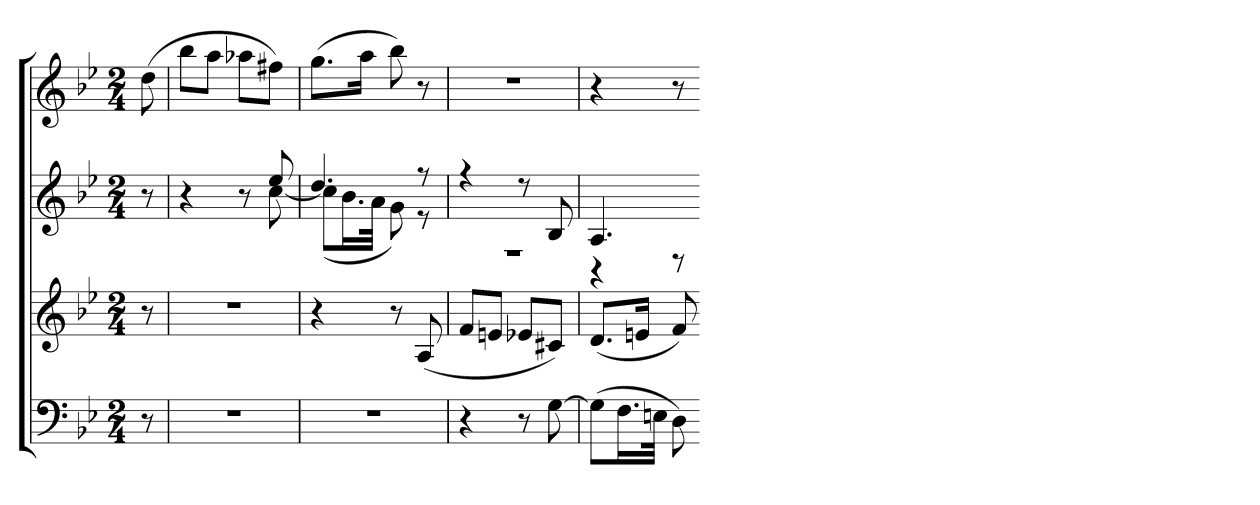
**kern	**kern	**kern	**kern
*part4	*part3	*part2	*part1
*staff4	*staff3	*staff2	*staff1
*clefF4	*clefG2	*clefG2	*clefG2
*k[b-e-]	*k[b-e-]	*k[b-e-]	*k[b-e-]
*g:	*g:	*g:	*g:
*M2/4	*M2/4	*M2/4	*M2/4
=	=	=	=
8r	8r	8r	(8dd
=73	=73	=73	=73
*	*	*^	*
2r	2r	4r	4.ryy	8bb-L
.	.	.	.	8aaJ
.	.	8r	.	8aa-XL
.	.	8ee-	[8cc	8ff#XJ)
=74	=74	=74	=74	=74
2r	4r	4.dd	(8ccL]	(8.ggL
.	.	.	16.b-L	.
.	.	.	.	16aaJk
.	.	.	32aJJk	.
.	8r	.	8g)	8bb-)
.	(8A	8r	8r	8r
=75	=75	=75	=75	=75
4r	8fL	4r	2r	2r
.	8enJ	.	.	.
8r	8e-XL	8r	.	.
[8G	8c#XJ)	8B-	.	.
=76	=76	=76	=76	=76
(8GL]	(8.dL	4.A	4r	4r
16.FL	.	.	.	.
.	16enJk	.	.	.
32EnJJk	.	.	.	.
8D)	8f)	.	8r	8r
*	*	*v	*v	*
=-	=-	=-	=-
*-	*-	*-	*-
